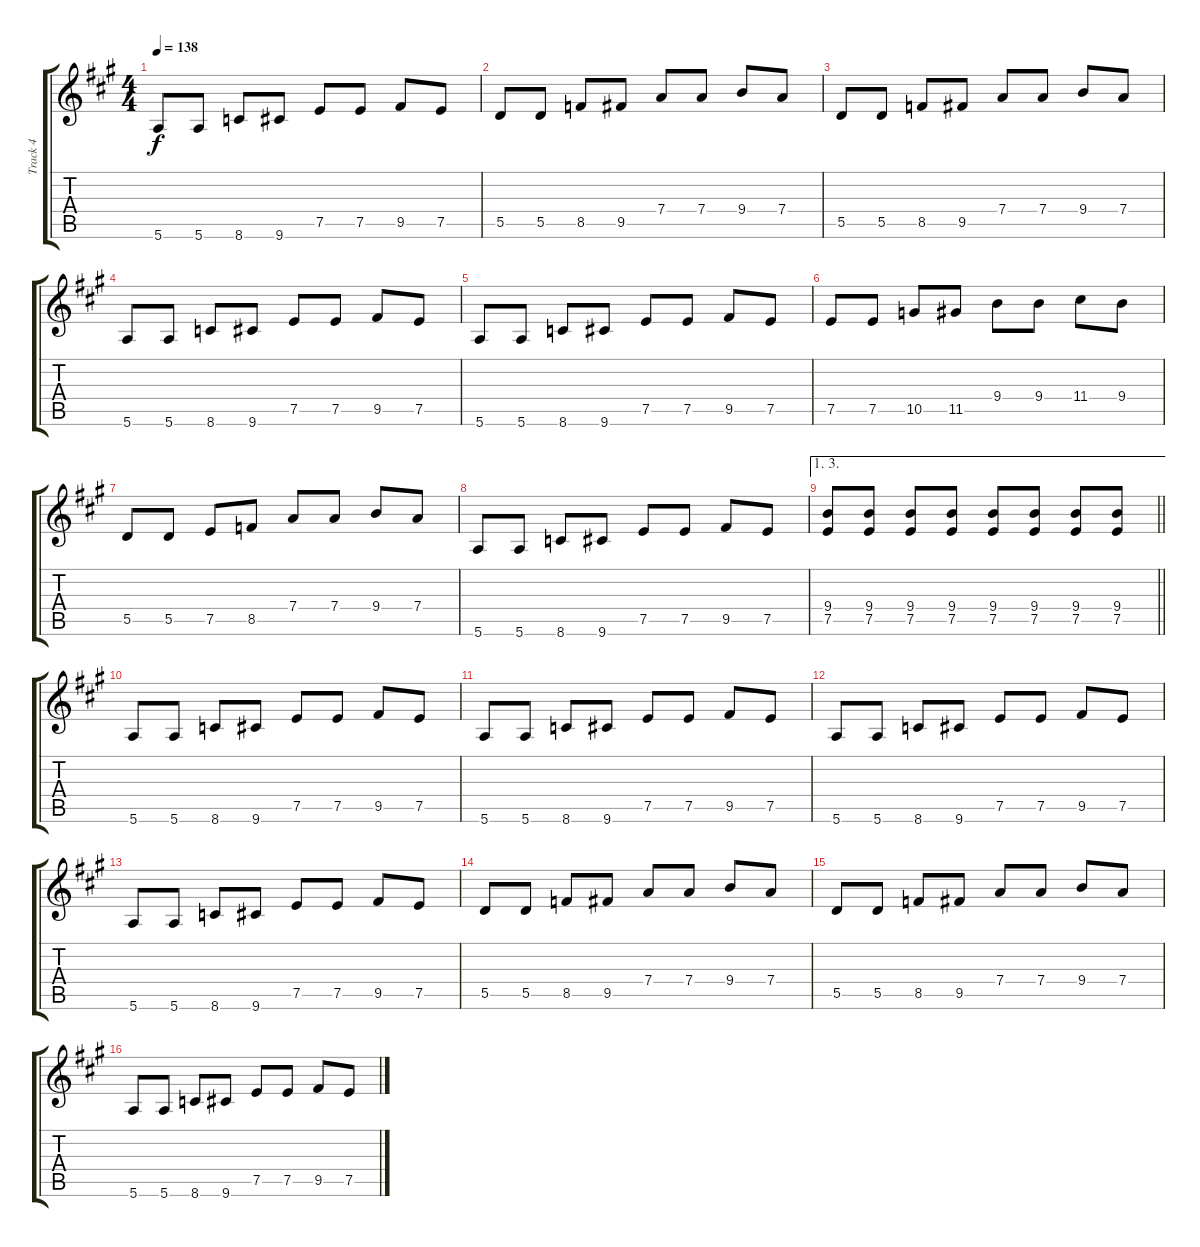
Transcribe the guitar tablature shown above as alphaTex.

\track ("Track 4" "Track 4") {instrument electricguitarclean}
\staff {score tabs}
\tuning (E4 B3 G3 D3 A2 E2) {hide}
\ts (4 4)
\tempo 138
\clef g2
\ks a
5.6.8{dy f} 5.6.8 8.6.8 9.6.8 7.5.8 7.5.8 9.5.8 7.5.8 |
5.5.8 5.5.8 8.5.8 9.5.8 7.4.8 7.4.8 9.4.8 7.4.8 |
5.5.8 5.5.8 8.5.8 9.5.8 7.4.8 7.4.8 9.4.8 7.4.8 |
5.6.8 5.6.8 8.6.8 9.6.8 7.5.8 7.5.8 9.5.8 7.5.8 |
5.6.8 5.6.8 8.6.8 9.6.8 7.5.8 7.5.8 9.5.8 7.5.8 |
7.5.8 7.5.8 10.5.8 11.5.8 9.4.8 9.4.8 11.4.8 9.4.8 |
5.5.8 5.5.8 7.5.8 8.5.8 7.4.8 7.4.8 9.4.8 7.4.8 |
5.6.8 5.6.8 8.6.8 9.6.8 7.5.8 7.5.8 9.5.8 7.5.8 |
\ae (1 3)
\barLineRight lightlight
(9.4 7.5).8 (9.4 7.5).8 (9.4 7.5).8 (9.4 7.5).8 (9.4 7.5).8 (9.4 7.5).8 (9.4 7.5).8 (9.4 7.5).8 |
5.6.8 5.6.8 8.6.8 9.6.8 7.5.8 7.5.8 9.5.8 7.5.8 |
5.6.8 5.6.8 8.6.8 9.6.8 7.5.8 7.5.8 9.5.8 7.5.8 |
5.6.8 5.6.8 8.6.8 9.6.8 7.5.8 7.5.8 9.5.8 7.5.8 |
5.6.8 5.6.8 8.6.8 9.6.8 7.5.8 7.5.8 9.5.8 7.5.8 |
5.5.8 5.5.8 8.5.8 9.5.8 7.4.8 7.4.8 9.4.8 7.4.8 |
5.5.8 5.5.8 8.5.8 9.5.8 7.4.8 7.4.8 9.4.8 7.4.8 |
5.6.8 5.6.8 8.6.8 9.6.8 7.5.8 7.5.8 9.5.8 7.5.8
